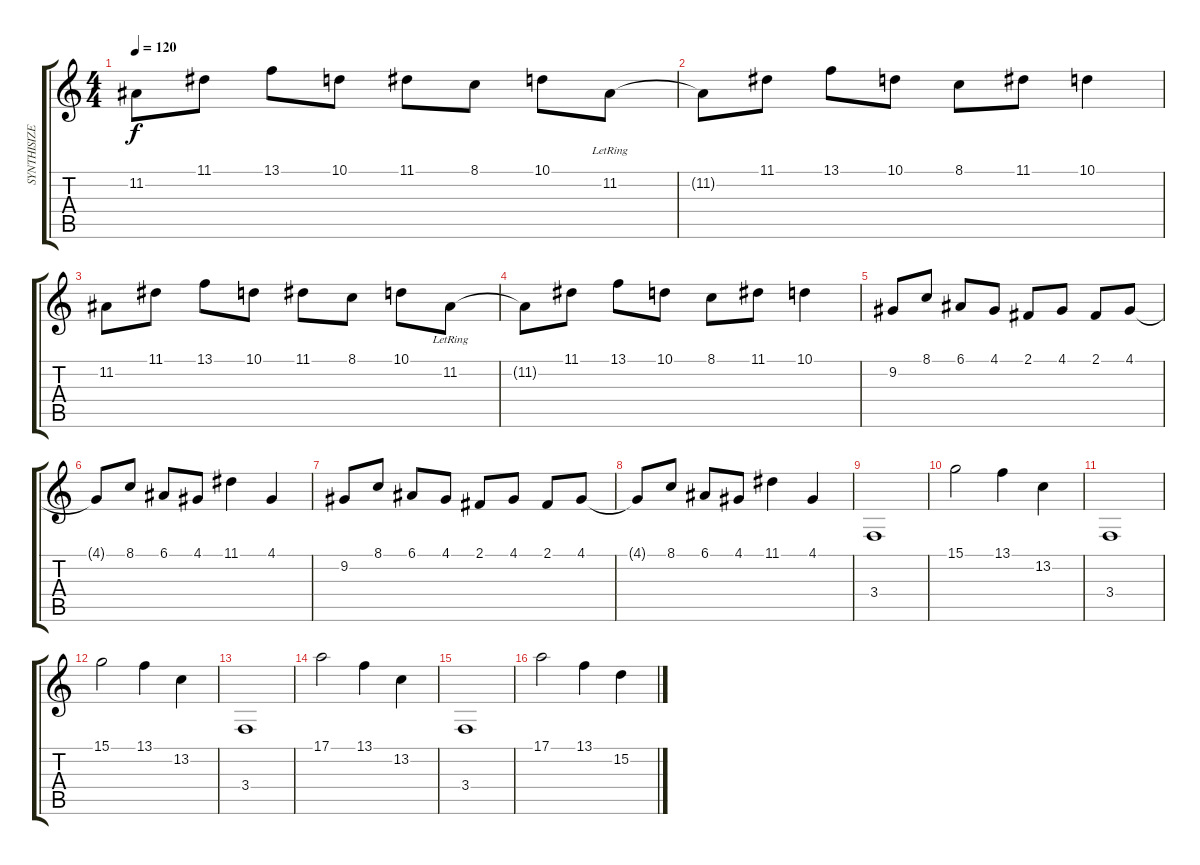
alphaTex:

\track ("SYNTHISIZER 2" "SYNTHISIZE") {instrument synthstrings1}
\staff {score tabs}
\tuning (E4 B3 G3 D3 A2 E2) {hide}
\ts (4 4)
\tempo 120
\clef g2
\ks c
11.2.8{dy f} 11.1.8 13.1.8 10.1.8 11.1.8 8.1.8 10.1.8 11.2{lr}.8 |
11.2{t}.8 11.1.8 13.1.8 10.1.8 8.1.8 11.1.8 10.1.4 |
11.2.8 11.1.8 13.1.8 10.1.8 11.1.8 8.1.8 10.1.8 11.2{lr}.8 |
11.2{t}.8 11.1.8 13.1.8 10.1.8 8.1.8 11.1.8 10.1.4 |
9.2.8 8.1.8 6.1.8 4.1.8 2.1.8 4.1.8 2.1.8 4.1.8 |
4.1{t}.8 8.1.8 6.1.8 4.1.8 11.1.4 4.1.4 |
9.2.8 8.1.8 6.1.8 4.1.8 2.1.8 4.1.8 2.1.8 4.1.8 |
4.1{t}.8 8.1.8 6.1.8 4.1.8 11.1.4 4.1.4 |
3.4.1 |
15.1.2 13.1.4 13.2.4 |
3.4.1 |
15.1.2 13.1.4 13.2.4 |
3.4.1 |
17.1.2 13.1.4 13.2.4 |
3.4.1 |
17.1.2 13.1.4 15.2.4
